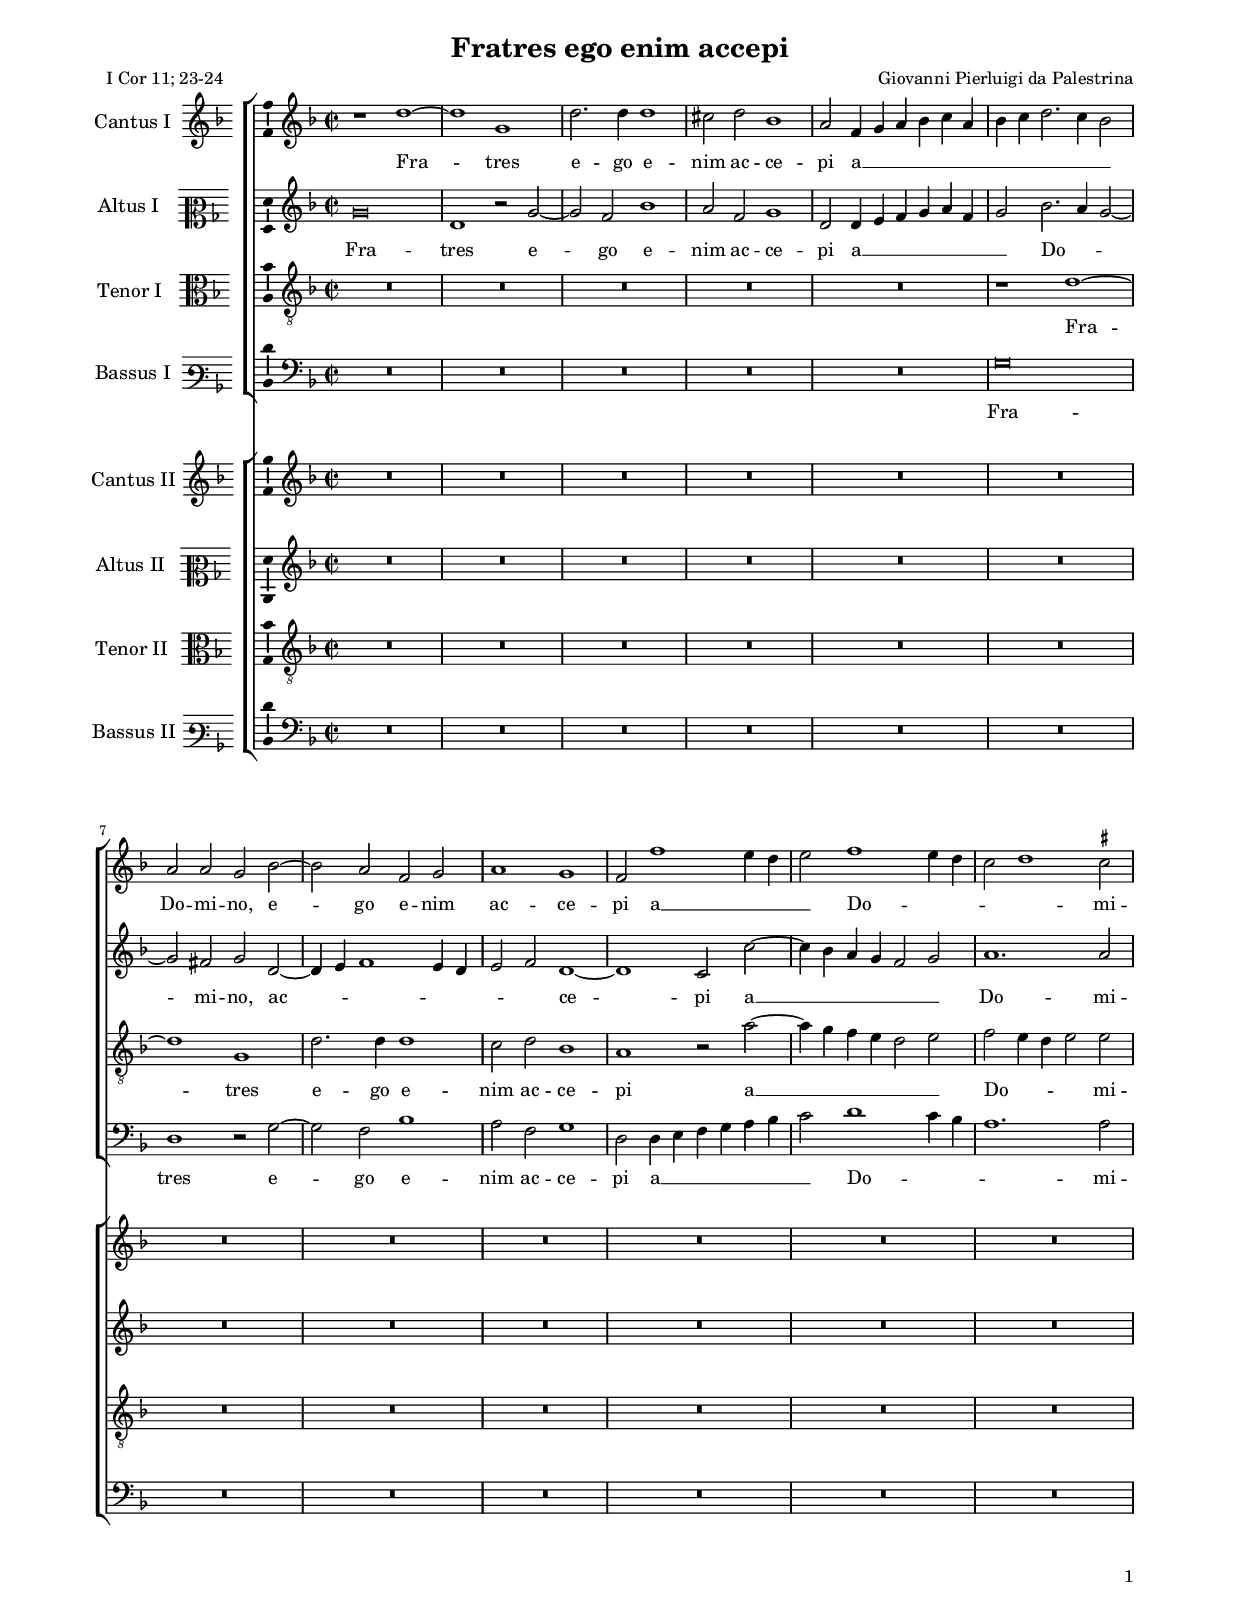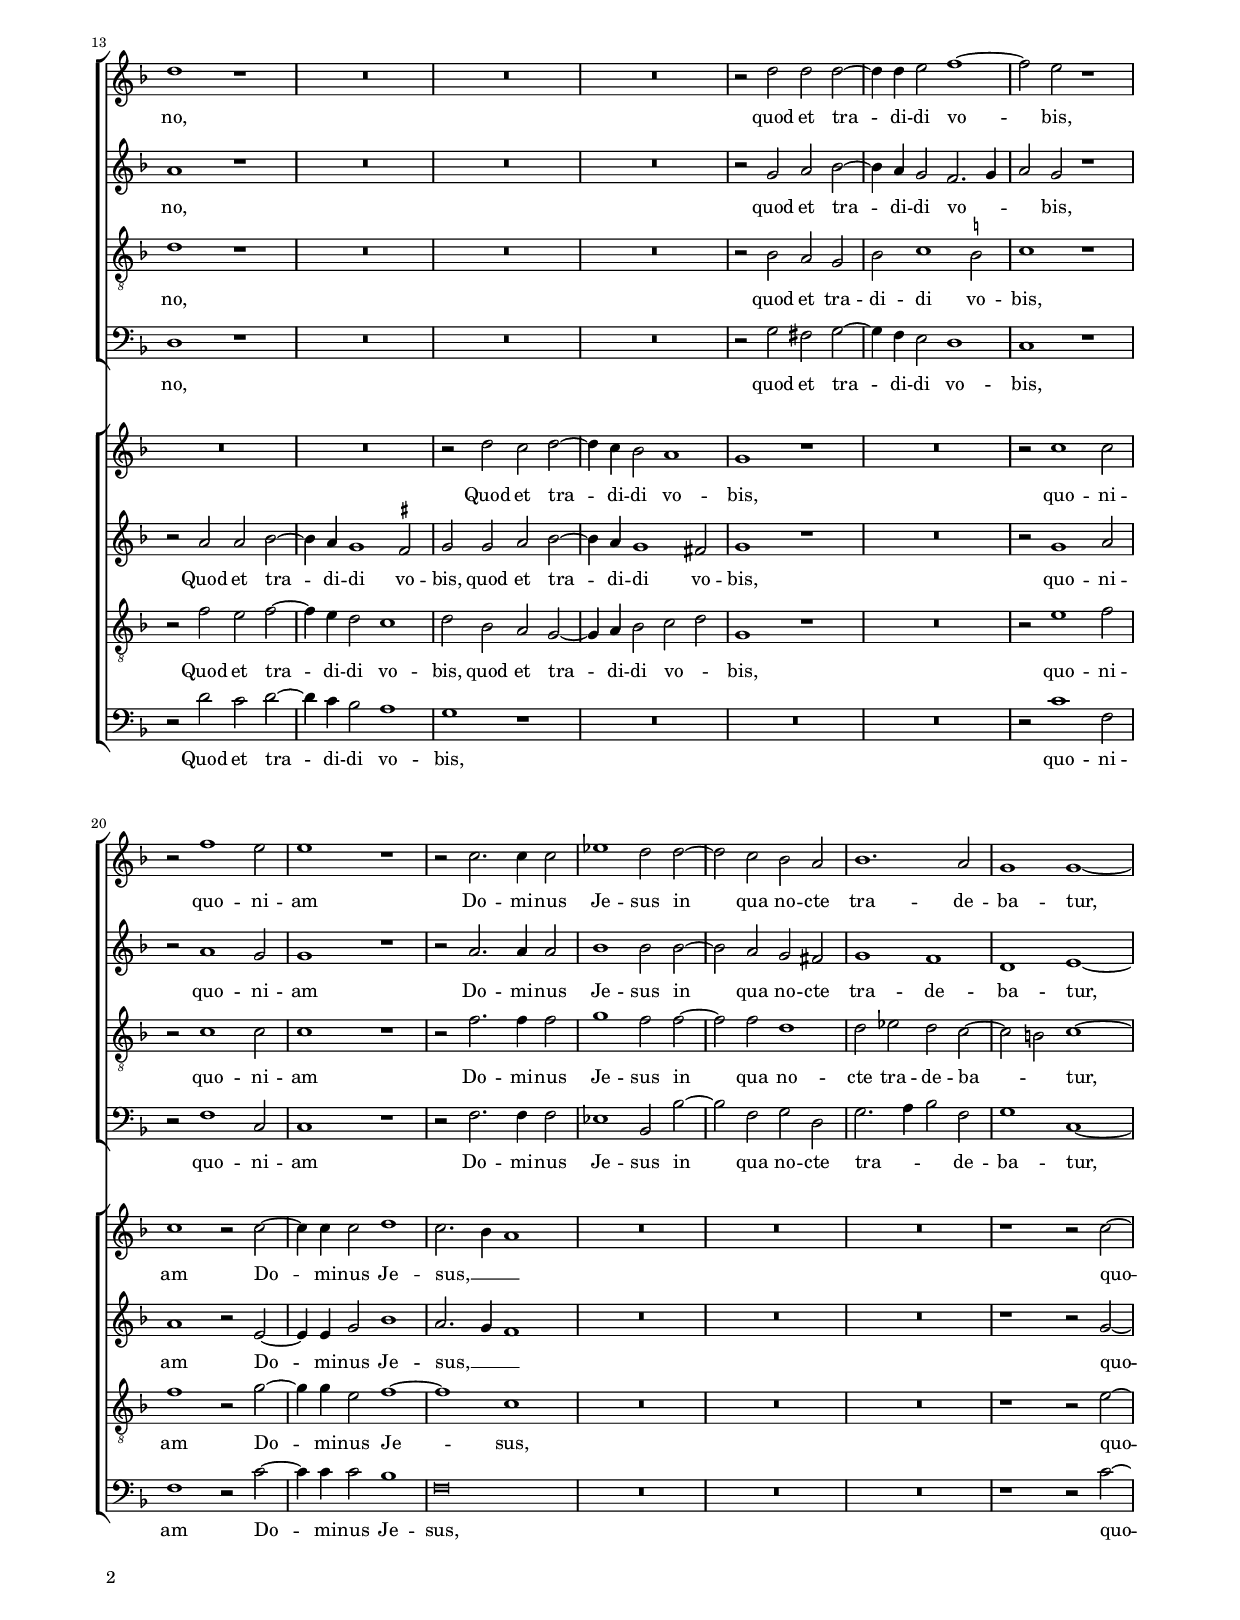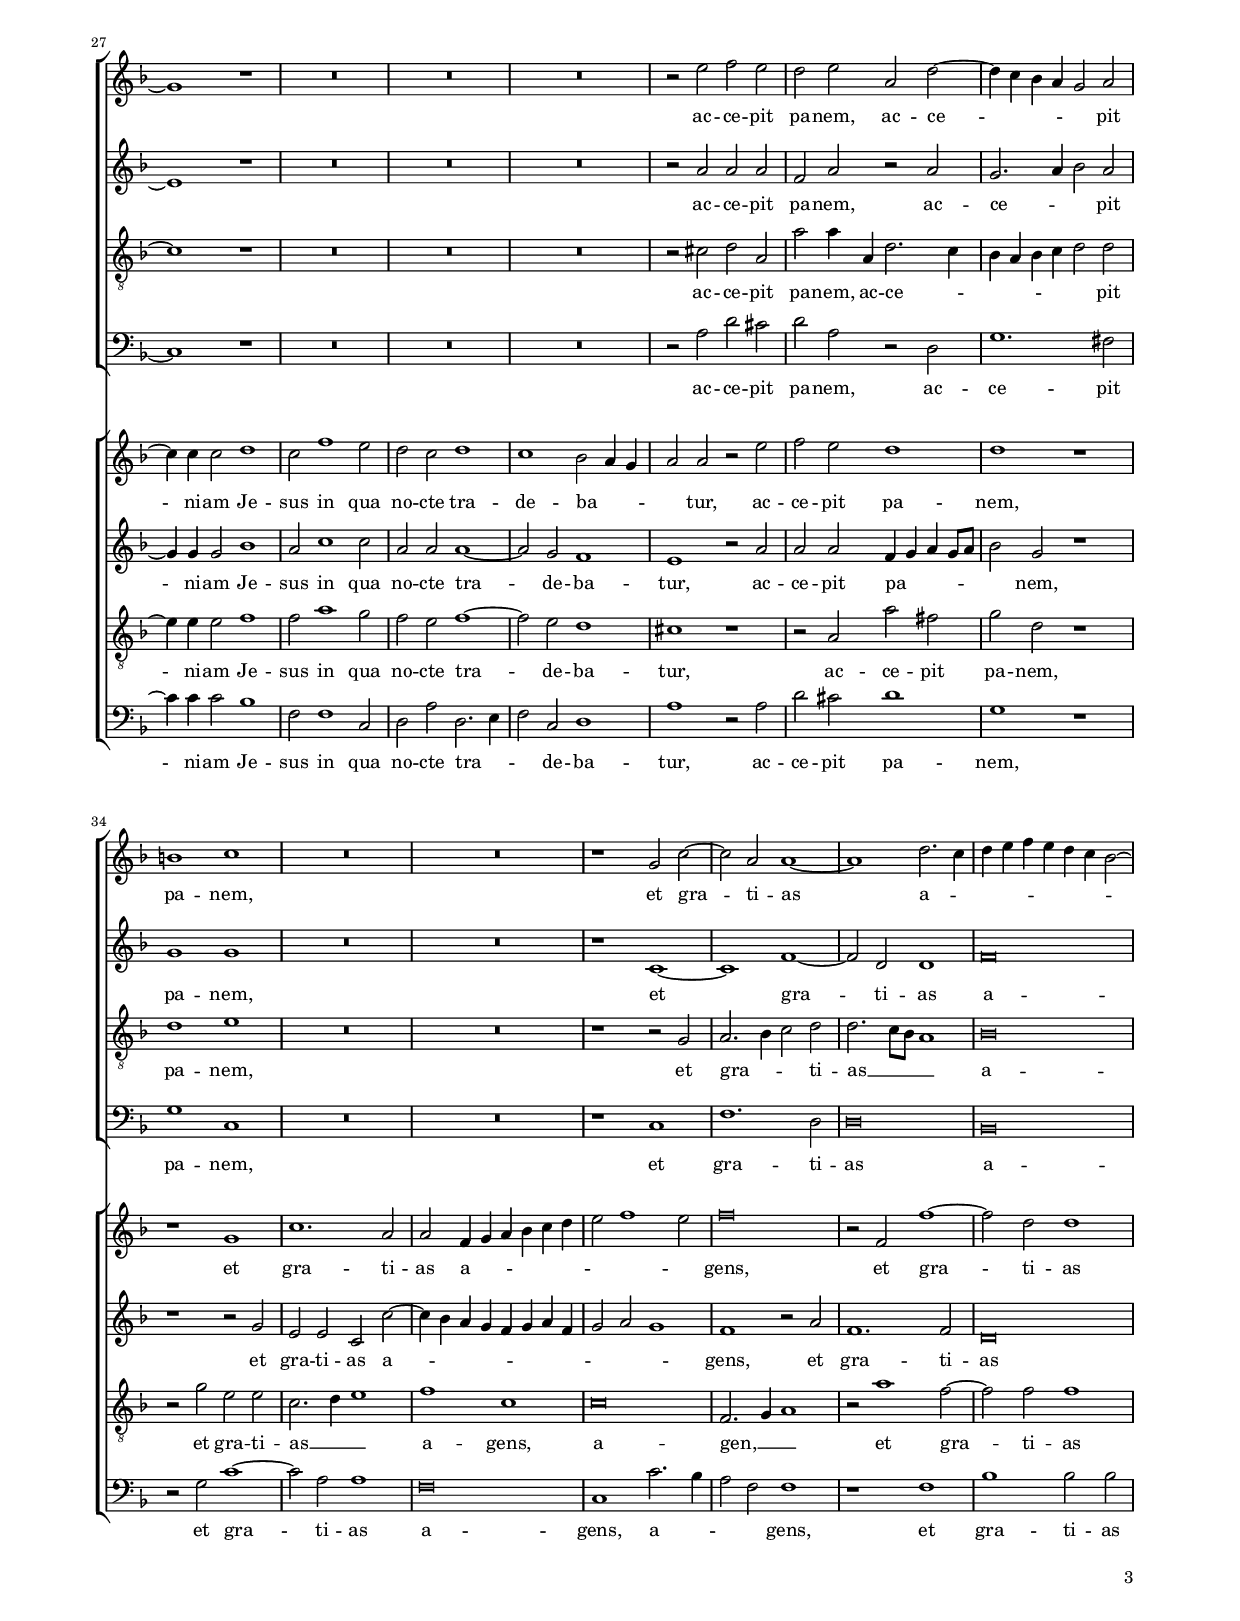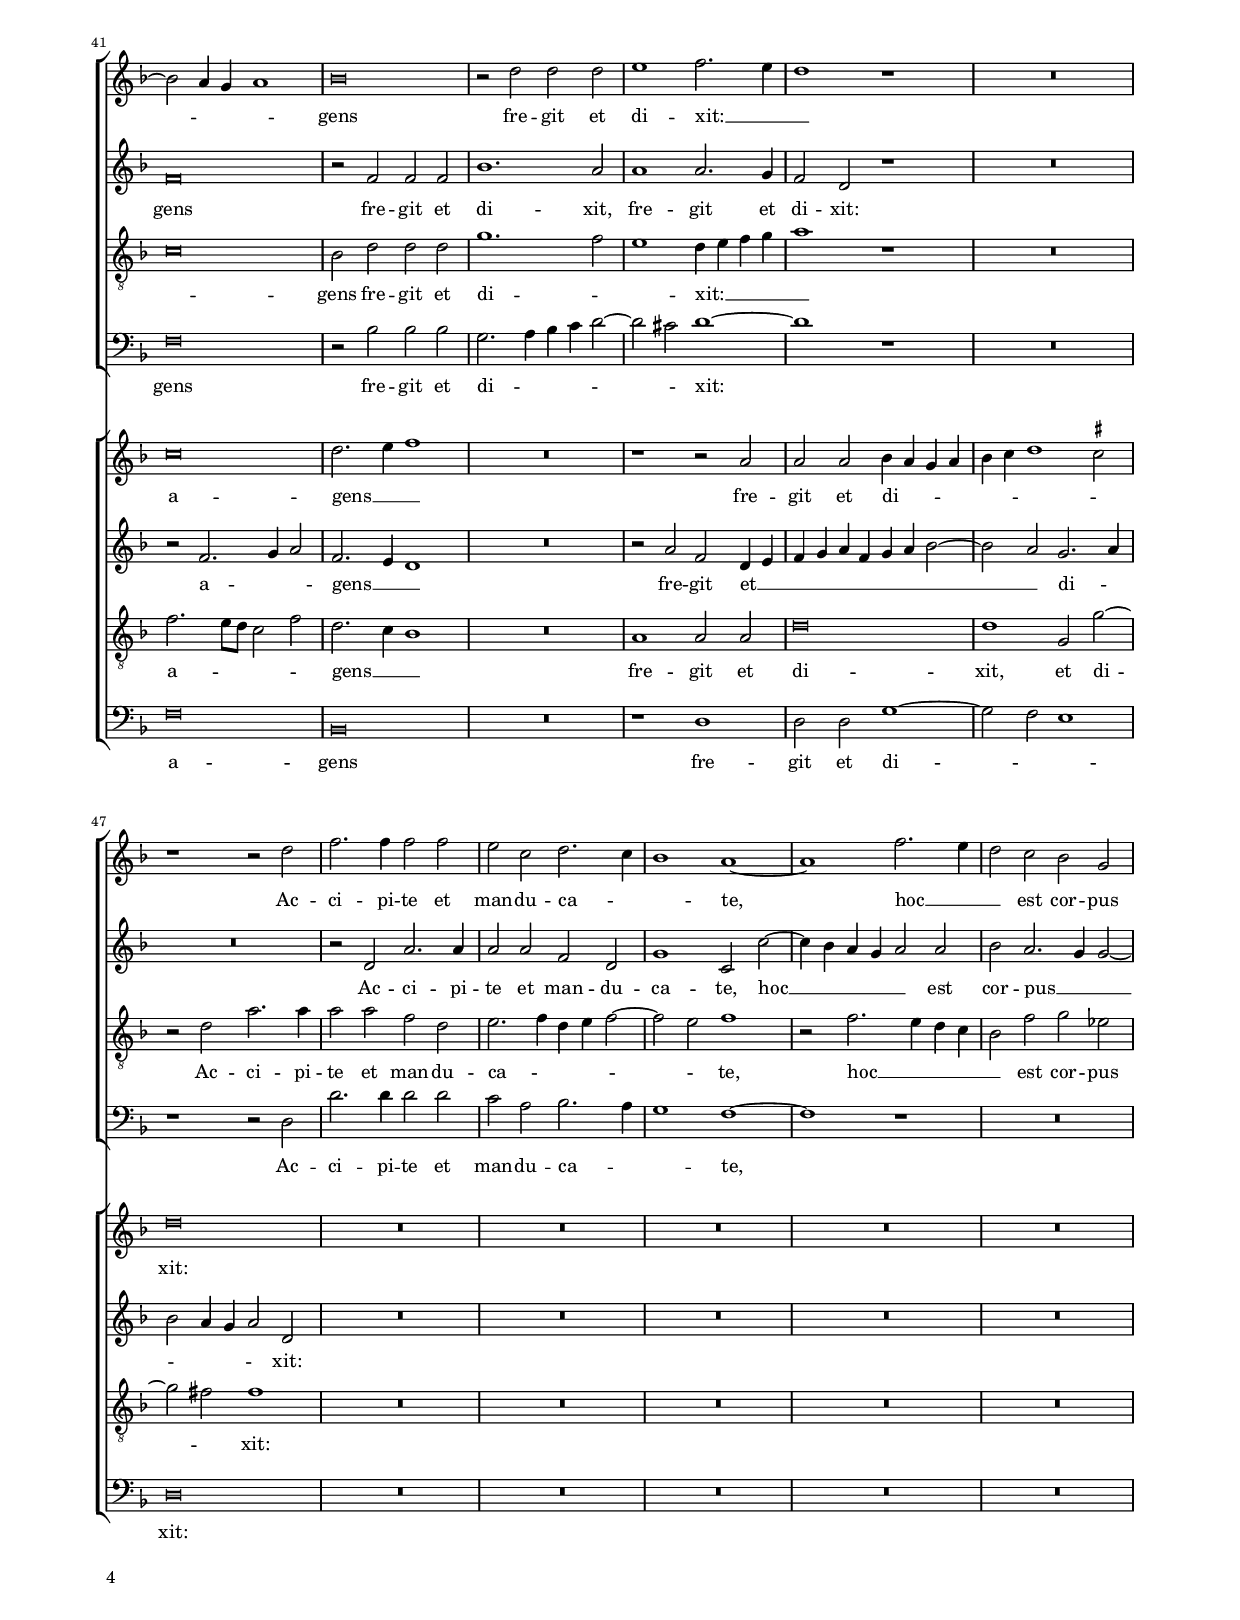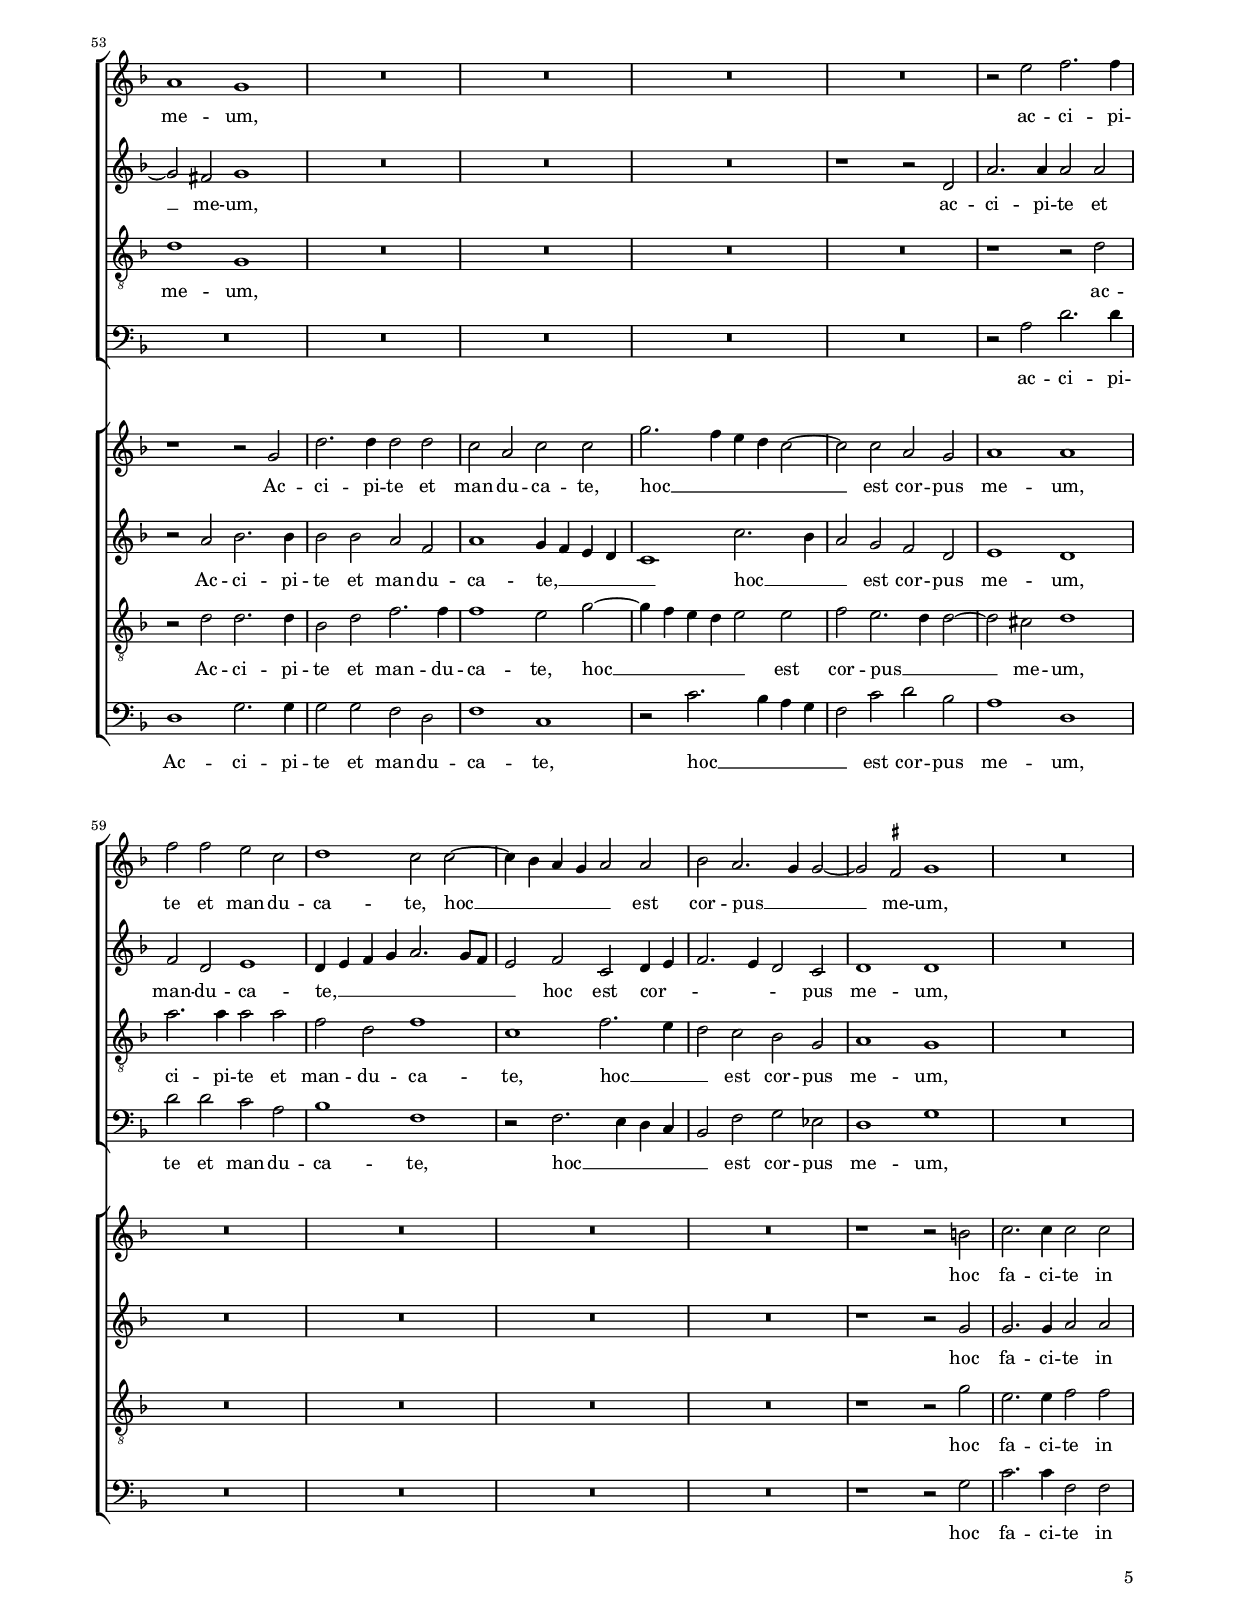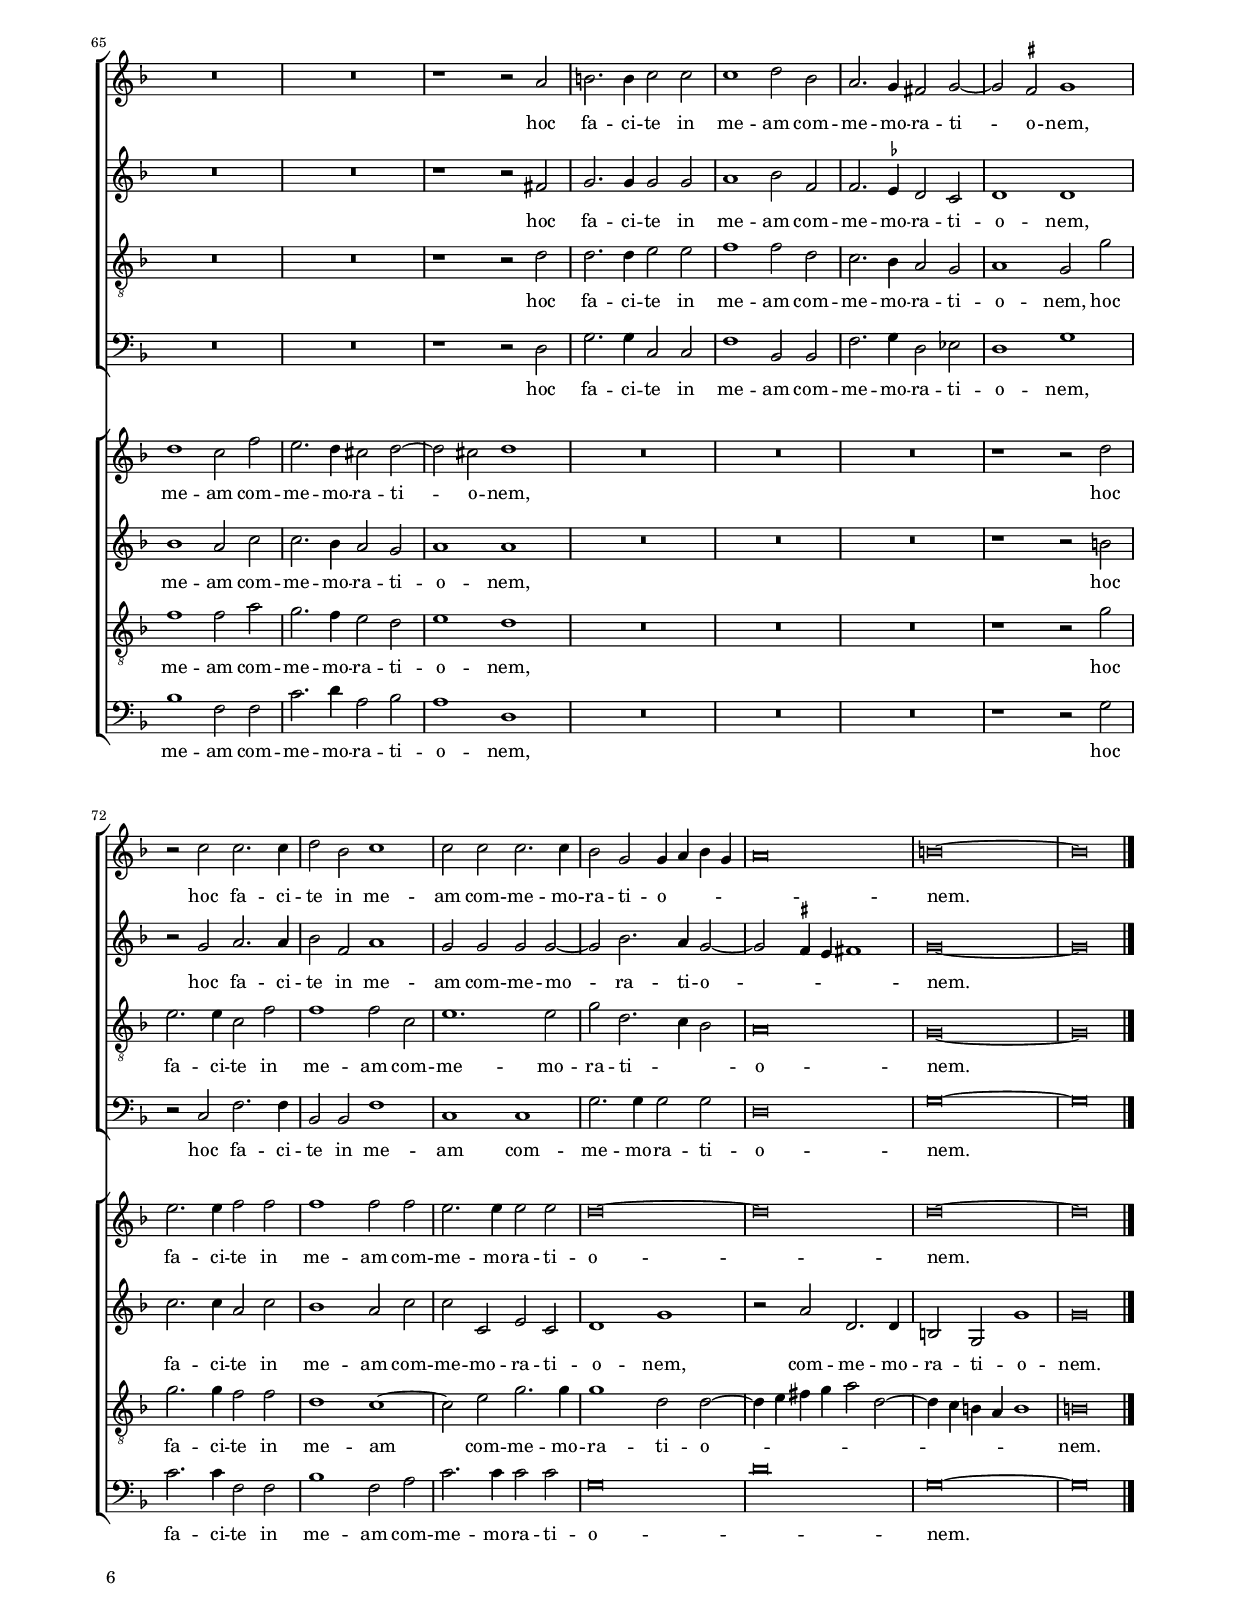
\header 
{
	title="Fratres ego enim accepi"
	composer="Giovanni Pierluigi da Palestrina"
	poet="I Cor 11; 23-24"
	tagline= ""
}

\version "2.24.0"
\include "deutsch.ly"
#(set-global-staff-size 15)
% #(set-default-paper-size "letter")
#(ly:set-option 'point-and-click #f)


\paper
	{
	top-margin = 2 \cm
	bottom-margin = 1.4 \cm
	left-margin = 1.8 \cm
	right-margin = 1.8 \cm
	print-page-number = ##f
	ragged-bottom = ##f
	ragged-last-bottom = ##f
%   systems-per-page = 2
%   page-count = 6
	system-system-spacing = #'((basic-distance . 18) (minimum-distance . 14) (padding . 7) (strechability . 250))
	oddFooterMarkup=\markup   \fill-line { "" \fromproperty #'page:page-number-string }
	evenFooterMarkup=\markup  \fill-line { \fromproperty #'page:page-number-string "" }
	last-bottom-spacing = #'((basic-distance . 12) (minimum-distance . 7) (padding . 4))
	}


global =  
	{
	\key f \major
	\time 2/2 \set Score.measureLength = #(ly:make-moment 2/1)
	\skip 1*2*78 \bar "|."
	}

	ficta = { \once \set suggestAccidentals = ##t }
	
	forget = #(define-music-function (music) (ly:music?) #{
	\accidentalStyle forget
	$music
	\accidentalStyle default
	#})

	
incipitcantusprimus = \markup { \score {
	{
	\set Staff.instrumentName = \markup { \fontsize #1 "Cantus I" }
	\key f \major
	\clef violin
	s4 \bar ""
	}
	\layout  {
	raggedright = ##t
	indent = 1.6 \cm
	line-width = 2.2\cm
	\context { \Staff \remove Time_signature_engraver }
	\override Staff.Clef.Y-extent = #'(0 . 0)
	}} \hspace #1 }
	  
incipitaltusprimus = \markup { \score {
	{
	\set Staff.instrumentName = \markup { \fontsize #1 "Altus I" }
	\key f \major
	\clef mezzosoprano
	s4 \bar ""
	}
	\layout  {
	raggedright = ##t
	indent = 1.6 \cm
	line-width = 2.2\cm
	\context { \Staff \remove Time_signature_engraver }
	\override Staff.Clef.Y-extent = #'(0 . 0)
	}} \hspace #1 }
	  
incipittenorprimus = \markup { \score {
	{
	\set Staff.instrumentName = \markup { \fontsize #1 "Tenor I" }
	\key f \major
	\clef alto
	s4 \bar ""
	}
	\layout  {
	raggedright = ##t
	indent = 1.6 \cm
	line-width = 2.2\cm
	\context { \Staff \remove Time_signature_engraver }
	\override Staff.Clef.Y-extent = #'(0 . 0)
	}} \hspace #1 }


incipitbassusprimus = \markup { \score {
	{
	\set Staff.instrumentName = \markup { \fontsize #1 "Bassus I" }
	\key f \major
	\clef varbaritone
	s4 \bar ""
	}
	\layout  {
	raggedright = ##t
	indent = 1.6 \cm
	line-width = 2.2\cm
	\context { \Staff \remove Time_signature_engraver }
	\override Staff.Clef.Y-extent = #'(0 . 0)
	}} \hspace #1 }

incipitcantussecundus = \markup { \score {
	{
	\set Staff.instrumentName = \markup { \fontsize #1 "Cantus II" }
	\key f \major
	\clef violin
	s4 \bar ""
	}
	\layout  {
	raggedright = ##t
	indent = 1.6 \cm
	line-width = 2.2\cm
	\context { \Staff \remove Time_signature_engraver }
	\override Staff.Clef.Y-extent = #'(0 . 0)
	}} \hspace #1 }


incipitaltussecundus = \markup { \score {
	{
	\set Staff.instrumentName = \markup { \fontsize #1 "Altus II" }
	\key f \major
	\clef mezzosoprano
	s4 \bar ""
	}
	\layout  {
	raggedright = ##t
	indent = 1.6 \cm
	line-width = 2.2\cm
	\context { \Staff \remove Time_signature_engraver }
	\override Staff.Clef.Y-extent = #'(0 . 0)
	}} \hspace #1 }


incipittenorsecundus = \markup { \score {
	{
	\set Staff.instrumentName = \markup { \fontsize #1 "Tenor II" }
	\key f \major
	\clef alto
	s4 \bar ""
	}
	\layout  {
	raggedright = ##t
	indent = 1.6 \cm
	line-width = 2.2\cm
	\context { \Staff \remove Time_signature_engraver }
	\override Staff.Clef.Y-extent = #'(0 . 0)
	}} \hspace #1 }	


incipitbassussecundus = \markup { \score {
	{
	\set Staff.instrumentName = \markup { \fontsize #1 "Bassus II" }
	\key f \major
	\clef varbaritone
	s4 \bar ""
	}
	\layout  {
	raggedright = ##t
	indent = 1.6 \cm
	line-width = 2.2\cm
	\context { \Staff \remove Time_signature_engraver }
	\override Staff.Clef.Y-extent = #'(0 . 0)
	}} \hspace #1 }

cantusprimus =  \relative c''
	{
	r1 d~
	d1 g,
	d'2. d4 d1
	cis2 d b1
%5
	a2 f4 g a b c a |
	b4 c d2. c4 b2
	a2 a g b~
	b2 a f g
	a1 g
%10
	f2 f'1 e4 d |
	e2 f1 e4 d
	c2 d1 \ficta cis2
	d1 r
	R\breve
%15
	R\breve |
	R\breve
	r2 d d d~
	d4 d e2 f1~
	f2 e r1
%20
	r2 f1 e2 |
	e1 r
	r2 c2. c4 c2
	es1 d2 d~
	d2 c b a
%25
	b1. a2 |
	g1 g~	
	g1 r
	R\breve
	R\breve
%30
	R\breve |
	r2 e' f e
	d2 e a, d~
	d4 c b a g2 a
	h1 c
%35
	R\breve |
	R\breve
	r1 g2 c~
	c2 a a1~
	a1 d2. c4
%40
	d4 e f e d c b2~ |
	b2 a4 g a1
	b\breve
	r2 d d d
	e1 f2. e4
%45
	d1 r |
	R\breve
	r1 r2 d
	f2. f4 f2 f
	e2 c d2. c4
%50
	b1 a~ |
	a1 f'2. e4
	d2 c b g
	a1 g
	R\breve
%55
	R\breve |
	R\breve
	R\breve
	r2 e' f2. f4
	f2 f e c
%60
	d1 c2 c~ |
	c4 b a g a2 a
	b2 a2. g4 g2~
	g2 \ficta fis g1
	R\breve
%65
	R\breve |
	R\breve
	r1 r2 a
	h2. h4 c2 c
	c1 d2 b
%70
	a2. g4 fis2 g~ |
	g2 \ficta fis g1
	r2 c c2. c4
	d2 b c1
	c2 c c2. c4
%75
	b2 g g4 a b g |
	a\breve
	h\breve~
	h\breve |
	}

altusprimus =  \relative c' 
	{
	g'\breve
	d1 r2 g~
	g2 f b1
	a2 f g1
%5
	d2 d4 e f g a f |
	g2 b2. a4 g2~
	g2 fis g d~
	d4 e f1 e4 d
	e2 f d1~
%10
	d1 c2 c'~ |
	c4 b a g f2 g
	a1. a2
	a1 r
	R\breve
%15
	R\breve |
	R\breve
	r2 g a b~
	b4 a g2 f2. g4
	a2 g r1
%20
	r2 a1 g2 |
	g1 r
	r2 a2. a4 a2
	b1 b2 b~
	b2 a g fis
%25
	g1 f |
	d1 e~
	e1 r
	R\breve
	R\breve
%30
	R\breve |
	r2 a a a
	f2 a r a
	g2. a4 b2 a
	g1 g
%35
	R\breve |
	R\breve
	r1 c,~
	c1 f~
	f2 d d1
%40
	f\breve |
	f\breve
	r2 f f f
	b1. a2
	a1 a2. g4
%45
	f2 d r1 |
	R\breve
	R\breve
	r2 d a'2. a4
	a2 a f d
%50
	g1 c,2 c'~ |
	c4 b a g a2 a
	b2 a2. g4 g2~
	g2 fis g1
	R\breve
%55
	R\breve |
	R\breve
	r1 r2 d
	a'2. a4 a2 a
	f2 d e1
%60
	d4 e f g a2. g8 f |
	e2 f c d4 e
	f2. e4 d2 c
	d1 d
	R\breve
%65
	R\breve |
	R\breve
	r1 r2 fis
	g2. g4 g2 g
	a1 b2 f
%70
	f2. \ficta es4 d2 c |
	d1 d
	r2 g a2. a4
	b2 f a1
	g2 g g g~
%75
	g2 b2. a4 g2~ |
	g2 \ficta fis4 e fis!1
	g\breve~
	g\breve |
	}

tenorprimus =  \relative c' 
	{
	R\breve
	R\breve
	R\breve
	R\breve
%5
	R\breve |
	r1 d~
	d1 g,
	d'2. d4 d1
	c2 d b1
%10
	a1 r2 a'~ |
	a4 g f e d2 e
	f2 e4 d e2 e
	d1 r
	R\breve
%15
	R\breve |
	R\breve
	r2 b a g
	b2 c1 \ficta h2
	c1 r
%20
	r2 c1 c2 |
	c1 r
	r2 f2. f4 f2
	g1 f2 f~
	f2 f d1
%25
	d2 es d c~ |
	c2 h c1~
	c1 r
	R\breve
	R\breve
%30
	R\breve |
	r2 cis d a
	a'2 a4 a, d2. c4
	b4 a b c d2 d
	d1 e
%35
	R\breve |
	R\breve
	r1 r2 g,
	a2. b4 c2 d
	d2. c8 b a1
%40
	b\breve |
	c\breve
	b2 d d d
	g1. f2
	e1 d4 e f g
%45
	a1 r |
	R\breve
	r2 d, a'2. a4
	a2 a f d
	e2. f4 d e f2~
%50
	f2 e f1 |
	r2 f2. e4 d c
	b2 f' g es
	d1 g,
	R\breve
%55
	R\breve |
	R\breve
	R\breve
	r1 r2 d'
	a'2. a4 a2 a
%60
	f2 d f1 |
	c1 f2. e4
	d2 c b g
	a1 g
	R\breve
%65
	R\breve |
	R\breve
	r1 r2 d'
	d2. d4 e2 e
	f1 f2 d
%70
	c2. b4 a2 g |
	a1 g2 g'
	e2. e4 c2 f
	f1 f2 c
	e1. e2
%75
	g2 d2. c4 b2 |
	a\breve
	g\breve~
	g\breve |
	}

bassusprimus  =  \relative c 
	{
	R\breve
	R\breve
	R\breve
	R\breve
%5
	R\breve |
	g'\breve
	d1 r2 g~
	g2 f b1
	a2 f g1
%10
	d2 d4 e f g a b |
	c2 d1 c4 b
	a1. a2
	d,1 r
	R\breve
%15
	R\breve |
	R\breve
	r2 g fis g~
	g4 f e2 d1
	c1 r
%20
	r2 f1 c2 |
	c1 r
	r2 f2. f4 f2
	es1 b2 b'~	
	b2 f g d
%25
	g2. a4 b2 f |
	g1 c,~
	c1 r
	R\breve
	R\breve
%30
	R\breve |
	r2 a' d cis
	d2 a r d,
	g1. fis2
	g1 c,
%35
	R\breve |
	R\breve
	r1 c
	f1. d2
	d\breve
%40
	b\breve |
	f'\breve
	r2 b b b
	g2. a4 b c d2~
	d2 cis d1~
%45
	d1 r |
	R\breve
	r1 r2 d,
	d'2. d4 d2 d
	c2 a b2. a4
%50
	g1 f~ |
	f1 r
	R\breve
	R\breve
	R\breve
%55
	R\breve |
	R\breve
	R\breve
	r2 a d2. d4
	d2 d c a
%60
	b1 f |
	r2 f2. e4 d c
	b2 f' g es
	d1 g
	R\breve
%65
	R\breve |
	R\breve
	r1 r2 d
	g2. g4 c,2 c
	f1 b,2 b
%70
	f'2. g4 d2 es |
	d1 g
	r2 c, f2. f4
	b,2 b f'1
	c1 c
%75
	g'2. g4 g2 g |
	d\breve
	g\breve~
	g\breve |
	}

cantussecundus =  \relative c''
	{
	R\breve
	R\breve
	R\breve
	R\breve
%5
	R\breve |
	R\breve
	R\breve
	R\breve
	R\breve
%10
	R\breve |
	R\breve
	R\breve
	R\breve
	R\breve
%15
	r2 d c d~ |
	d4 c b2 a1
	g1 r
	R\breve
	r2 c1 c2
%20
	c1 r2 c~ |
	c4 c c2 d1
	c2. b4 a1
	R\breve
	R\breve
%25
	R\breve |
	r1 r2 c~
	c4 c c2 d1
	c2 f1 e2
	d2 c d1
%30
	c1 b2 a4 g |
	a2 a r e'
	f2 e d1
	d1 r
	r1 g,
%35
	c1. a2 |
	a2 f4 g a b c d
	e2 f1 e2
	f\breve
	r2 f, f'1~
%40
	f2 d d1 |
	c\breve
	d2. e4 f1
	R\breve
	r1 r2 a,
%45
	a2 a b4 a g a |
	b4 c d1 \ficta cis2
	d\breve
	R\breve
	R\breve
%50
	R\breve |
	R\breve
	R\breve
	r1 r2 g,
	d'2. d4 d2 d
%55
	c2 a c c |
	g'2. f4 e d c2~
	c2 c a g
	a1 a
	R\breve
%60
	R\breve |
	R\breve
	R\breve
	r1 r2 h
	c2. c4 c2 c
%65
	d1 c2 f |
	e2. d4 cis2 d~
	d2 cis d1
	R\breve
	R\breve
%70
	R\breve |
	r1 r2 d
	e2. e4 f2 f
	f1 f2 f
	e2. e4 e2 e
%75
	d\breve~ |
	d\breve
	d\breve~
	d\breve |
	}

altussecundus =  \relative c'
	{
	R\breve
	R\breve
	R\breve
	R\breve
%5
	R\breve |
	R\breve
	R\breve
	R\breve
	R\breve
%10
	R\breve |
	R\breve
	R\breve
	r2 a' a b~
	b4 a g1 \ficta fis2
%15
	g2 g a b~ |
	b4 a g1 fis2
	g1 r
	R\breve
	r2 g1 a2
%20
	a1 r2 e~ |
	e4 e g2 b1
	a2. g4 f1
	R\breve
	R\breve
%25
	R\breve |
	r1 r2 g~
	g4 g g2 b1
	a2 c1 c2
	a2 a a1~
%30
	a2 g f1 |
	e1 r2 a
	a2 a f4 g a g8 a
	b2 g r1
	r1 r2 g
%35
	e2 e c c'~ |
	c4 b a g f g a f
	g2 a g1
	f1 r2 a
	f1. f2
%40
	d\breve |
	r2 f2. g4 a2
	f2. e4 d1
	R\breve
	r2 a' f d4 e
%45
	f4 g a f g a b2~ |
	b2 a g2. a4
	b2 a4 g a2 d,
	R\breve
	R\breve
%50
	R\breve |
	R\breve
	R\breve
	r2 a' b2. b4
	b2 b a f
%55
	a1 g4 f e d |
	c1 c'2. b4
	a2 g f d
	e1 d
	R\breve
%60
	R\breve |
	R\breve
	R\breve
	r1 r2 g
	g2. g4 a2 a
%65
	b1 a2 c |
	c2. b4 a2 g
	a1 a
	R\breve
	R\breve
%70
	R\breve |
	r1 r2 h
	c2. c4 a2 c
	b1 a2 c
	c2 c, e c
%75
	d1 g |
	r2 a d,2. d4
	h2 g g'1
	g\breve |
	}

tenorsecundus =  \relative c'
	{
	R\breve
	R\breve
	R\breve
	R\breve
%5
	R\breve |
	R\breve
	R\breve
	R\breve
	R\breve
%10
	R\breve |
	R\breve
	R\breve
	r2 f e f~
	f4 e d2 c1
%15
	d2 b a g~ |
	g4 a b2 c d
	g,1 r
	R\breve
	r2 e'1 f2
%20
	f1 r2 g~ |
	g4 g e2 f1~
	f1 c
	R\breve
	R\breve
%25
	R\breve |
	r1 r2 e~
	e4 e e2 f1
	f2 a1 g2
	f2 e f1~
%30
	f2 e d1 |
	cis1 r
	r2 a a' fis
	g2 d r1
	r2 g e e
%35
	c2. d4 e1 |
	f1 c
	c\breve
	f,2. g4 a1
	r2 a'1 f2~
%40
	f2 f f1 |
	f2. e8 d c2 f
	d2. c4 b1
	R\breve
	a1 a2 a
%45
	d\breve |
	d1 g,2 g'~
	g2 fis fis1
	R\breve
	R\breve
%50
	R\breve |
	R\breve
	R\breve
	r2 d d2. d4
	b2 d f2. f4
%55
	f1 e2 g~ |
	g4 f e d e2 e
	f2 e2. d4 d2~
	d2 cis d1
	R\breve
%60
	R\breve |
	R\breve
	R\breve
	r1 r2 g
	e2. e4 f2 f
%65
	f1 f2 a |
	g2. f4 e2 d
	e1 d
	R\breve
	R\breve
%70
	R\breve |
	r1 r2 g
	g2. g4 f2 f
	d1 c~
	c2 e g2. g4
%75
	g1 d2 d~ |
	d4 e fis g a2 d,~
	d4 c h a h1
	h\breve |
	}

bassussecundus =  \relative c
	{
	R\breve
	R\breve
	R\breve
	R\breve
%5
	R\breve |
	R\breve
	R\breve
	R\breve
	R\breve
%10
	R\breve |
	R\breve
	R\breve
	r2 d' c d~
	d4 c b2 a1
%15
	g1 r |
	R\breve
	R\breve
	R\breve
	r2 c1 f,2
%20
	f1 r2 c'~ |
	c4 c c2 b1
	f\breve
	R\breve
	R\breve
%25
	R\breve |
	r1 r2 c'~
	c4 c c2 b1
	f2 f1 c2
	d2 a' d,2. e4
%30
	f2 c d1 |
	a'1 r2 a
	d2 cis d1
	g,1 r
	r2 g c1~
%35
	c2 a a1 |
	f\breve
	c1 c'2. b4
	a2 f f1
	r1 f
%40
	b1 b2 b |
	f\breve
	b,\breve
	R\breve
	r1 d
%45
	d2 d g1~ |
	g2 f e1
	d\breve
	R\breve
	R\breve
%50
	R\breve |
	R\breve
	R\breve
	d1 g2. g4
	g2 g f d
%55
	f1 c |
	r2 c'2. b4 a g
	f2 c' d b
	a1 d,
	R\breve
%60
	R\breve |
	R\breve
	R\breve
	r1 r2 g
	c2. c4 f,2 f
%65
	b1 f2 f |
	c'2. d4 a2 b
	a1 d,
	R\breve
	R\breve
%70
	R\breve |
	r1 r2 g
	c2. c4 f,2 f
	b1 f2 a
	c2. c4 c2 c
%75
	g\breve |
	d'\breve
	g,\breve~
	g\breve |
	}


lyricscantusprimus = \lyricmode {
	Fra -- tres e -- go e -- nim ac -- ce -- pi a __ _ _ _ _ _ _ _ _ _ _ Do -- mi -- no,
	e -- go e -- nim ac -- ce -- pi a __ _ _ _ Do -- _ _ _ _ mi -- no,
	quod et tra -- di -- di vo -- bis,
	quo -- ni -- am Do -- mi -- nus Je -- sus in qua no -- cte tra -- de -- ba -- tur,
	ac -- ce -- pit pa -- nem,
	ac -- ce -- _ _ _ _ pit pa -- nem,
	et gra -- ti -- as a -- _ _ _ _ _ _ _ _ _ _ _ gens fre -- git et di -- xit: __ _ _
	Ac -- ci -- pi -- te et man -- du -- ca -- _ _ te,
	hoc __ _ _ est cor -- pus me -- um,
	ac -- ci -- pi -- te et man -- du -- ca -- te,
	hoc __ _ _ _ _ est cor -- pus __ _ _ me -- um,
	hoc fa -- ci -- te in me -- am com -- me -- mo -- ra -- ti -- o -- nem,
	hoc fa -- ci -- te in me -- am com -- me -- mo -- ra -- ti -- o -- _ _ _ _ nem.
	}


lyricsaltusprimus = \lyricmode {
	Fra -- tres e -- go e -- nim ac -- ce -- pi a __ _ _ _ _ _ _ Do -- _ _ mi -- no,
	ac -- _ _ _ _ _ _ ce -- pi a __ _ _ _ _ _ Do -- mi -- no,
	quod et tra -- di -- di vo -- _ _ bis,
	quo -- ni -- am Do -- mi -- nus Je -- sus in qua no -- cte tra -- de -- ba -- tur,
	ac -- ce -- pit pa -- nem,
	ac -- ce -- _ _ pit pa -- nem,
	et gra -- ti -- as a -- gens fre -- git et di -- xit,
	fre -- git et di -- xit:
	Ac -- ci -- pi -- te et man -- du -- ca -- te,
	hoc __ _ _ _ _ est cor -- pus __ _ _ me -- um,
	ac -- ci -- pi -- te et man -- du -- ca -- te, __ _ _ _ _ _ _ _
	hoc est cor -- _ _ _ _ pus me -- um,
	hoc fa -- ci -- te in me -- am com -- me -- mo -- ra -- ti -- o -- nem,
	hoc fa -- ci -- te in me -- am com -- me -- mo -- ra -- ti -- o -- _ _ _ nem.
	}


lyricstenorprimus = \lyricmode {
	Fra -- tres e -- go e -- nim ac -- ce -- pi a __ _ _ _ _ _ Do -- _ _ _ mi -- no,
	quod et tra -- di -- di vo -- bis,
	quo -- ni -- am Do -- mi -- nus Je -- sus in qua no -- cte tra -- de -- ba -- _ tur,
	ac -- ce -- pit pa -- nem,
	ac -- ce -- _ _ _ _ _ _ pit pa -- nem,
	et gra -- _ _ ti -- as __ _ _ _ a -- _ gens fre -- git et di -- _ _ xit: __ _ _ _ _
	Ac -- ci -- pi -- te et man -- du -- ca -- _ _ _ _ _ te,
	hoc __ _ _ _ _ est cor -- pus me -- um,
	ac -- ci -- pi -- te et man -- du -- ca -- te,
	hoc __ _ _ est cor -- pus me -- um,
	hoc fa -- ci -- te in me -- am com -- me -- mo -- ra -- ti -- o -- nem,
	hoc fa -- ci -- te in me -- am com -- me -- mo -- ra -- ti -- _ _ o -- nem.
	}


lyricsbassusprimus = \lyricmode {
	Fra -- tres e -- go e -- nim ac -- ce -- pi a __ _ _ _ _ _ _ Do -- _ _ _ mi -- no,
	quod et tra -- di -- di vo -- bis,
	quo -- ni -- am Do -- mi -- nus Je -- sus in qua no -- cte tra -- _ _ de -- ba -- tur,
	ac -- ce -- pit pa -- nem,
	ac -- ce -- pit pa -- nem,
	et gra -- ti -- as a -- gens fre -- git et di -- _ _ _ _ _ xit:
	Ac -- ci -- pi -- te et man -- du -- ca -- _ _ te,
	ac -- ci -- pi -- te et man -- du -- ca -- te,
	hoc __ _ _ _ _ est cor -- pus me -- um,
	hoc fa -- ci -- te in me -- am com -- me -- mo -- ra -- ti -- o -- nem,
	hoc fa -- ci -- te in me -- am com -- me -- mo -- ra -- ti -- o -- nem.
	}


lyricscantussecundus = \lyricmode {
	Quod et tra -- di -- di vo -- bis,
	quo -- ni -- am Do -- mi -- nus Je -- sus, __ _ _
	quo -- ni -- am Je -- sus in qua no -- cte tra -- de -- ba -- _ _ _ tur,
	ac -- ce -- pit pa -- nem,
	et gra -- ti -- as a -- _ _ _ _ _ _ _ _ gens,
	et gra -- ti -- as a -- gens __ _ _ fre -- git et di -- _ _ _ _ _ _ _ xit:
	Ac -- ci -- pi -- te et man -- du -- ca -- te,
	hoc __ _ _ _ _ est cor -- pus me -- um,
	hoc fa -- ci -- te in me -- am com -- me -- mo -- ra -- ti -- o -- nem,
	hoc fa -- ci -- te in me -- am com -- me -- mo -- ra -- ti -- o -- nem.
	}


lyricsaltussecundus = \lyricmode {
	Quod et tra -- di -- di vo -- bis,
	quod et tra -- di -- di vo -- bis,
	quo -- ni -- am Do -- mi -- nus Je -- sus, __ _ _
	quo -- ni -- am Je -- sus in qua no -- cte tra -- de -- ba -- tur,
	ac -- ce -- pit pa -- _ _ _ _ _ nem,
	et gra -- ti -- as a -- _ _ _ _ _ _ _ _ _ _ gens,
	et gra -- ti -- as a -- _ _ gens __ _ _ fre -- git et __ _ _ _ _ _ _ _ _ _ di -- _ _ _ _ _ xit:
	Ac -- ci -- pi -- te et man -- du -- ca -- te, __ _ _ _ _
	hoc __ _ _ est cor -- pus me -- um,
	hoc fa -- ci -- te in me -- am com -- me -- mo -- ra -- ti -- o -- nem,
	hoc fa -- ci -- te in me -- am com -- me -- mo -- ra -- ti -- o -- nem,
	com -- me -- mo -- ra -- ti -- o -- nem.
	}
	

lyricstenorsecundus = \lyricmode {
	Quod et tra -- di -- di vo -- bis,
	quod et tra -- di -- di vo -- _ bis,
	quo -- ni -- am Do -- mi -- nus Je -- sus,
	quo -- ni -- am Je -- sus in qua no -- cte tra -- de -- ba -- tur,
	ac -- ce -- pit pa -- nem,
	et gra -- ti -- as __ _ _ a -- gens,
	a -- gen, __ _ _ 
	et gra -- ti -- as a -- _ _ _ _ gens __ _ _ fre -- git et di -- xit,
	et di -- _ xit:
	Ac -- ci -- pi -- te et man -- du -- ca -- te,
	hoc __ _ _ _ _ est cor -- pus __ _ _ me -- um,
	hoc fa -- ci -- te in me -- am com -- me -- mo -- ra -- ti -- o -- nem,
	hoc fa -- ci -- te in me -- am com -- me -- mo -- ra -- ti -- o -- _ _ _ _ _ _ _ _ _ nem.
	}


lyricsbassussecundus = \lyricmode {
	Quod et tra -- di -- di vo -- bis,
	quo -- ni -- am Do -- mi -- nus Je -- sus,
	quo -- ni -- am Je -- sus in qua no -- cte tra -- _ _ de -- ba -- tur,
	ac -- ce -- pit pa -- nem,
	et gra -- ti -- as a -- gens,
	a -- _ _ _ gens,
	et gra -- ti -- as a -- gens fre -- git et di -- _ _ xit:
	Ac -- ci -- pi -- te et man -- du -- ca -- te,
	hoc __ _ _ _ _ est cor -- pus me -- um,
	hoc fa -- ci -- te in me -- am com -- me -- mo -- ra -- ti -- o -- nem,
	hoc fa -- ci -- te in me -- am com -- me -- mo -- ra -- ti -- o -- _ nem.
	}


\score
{
	\transpose c c {
	
<<
	\new ChoirStaff \with { \override StaffGrouper.staffgroup-staff-spacing.basic-distance = #15 
				\override StaffGrouper.staff-staff-spacing.basic-distance = #12 }
	<<
	
	\new Staff << \global
	\new Voice="v1" {
		\set Staff.instrumentName=\incipitcantusprimus
		\set Staff.midiInstrument = "reed organ"
		\clef violin
		\cantusprimus }
	\new Lyrics \lyricsto "v1" {\lyricscantusprimus }
	>>
	
	\new Staff << \global
	\new Voice="v2" {
		\set Staff.instrumentName=\incipitaltusprimus
		\set Staff.midiInstrument = "reed organ"
		\clef violin 
		\altusprimus }
	\new Lyrics \lyricsto "v2" {\lyricsaltusprimus }
	>>
	
	\new Staff << \global
	\new Voice="v3" {
		\set Staff.instrumentName=\incipittenorprimus
		\set Staff.midiInstrument = "reed organ"
		\clef "G_8"
		\tenorprimus }
	\new Lyrics \lyricsto "v3" {\lyricstenorprimus }
	>>
	
	\new Staff << \global
	\new Voice="v4" {
		\set Staff.instrumentName=\incipitbassusprimus
		\set Staff.midiInstrument = "reed organ"
		\clef bass 
		\bassusprimus }
	\new Lyrics \lyricsto "v4" {\lyricsbassusprimus}
	>>
	>>
	
	\new ChoirStaff \with { \override StaffGrouper.staff-staff-spacing.basic-distance = #12 }
	<<
	
	\new Staff << \global
	\new Voice="v5" {
		\set Staff.instrumentName=\incipitcantussecundus
		\set Staff.midiInstrument = "church organ"
		\clef violin
		\cantussecundus }
	\new Lyrics \lyricsto "v5" {\lyricscantussecundus }
	>>
	
	\new Staff << \global
	\new Voice="v6" {
		\set Staff.instrumentName=\incipitaltussecundus
		\set Staff.midiInstrument = "church organ"
		\clef violin 
		\altussecundus }
	\new Lyrics \lyricsto "v6" {\lyricsaltussecundus }
	>>
	
	\new Staff << \global
	\new Voice="v7" {
		\set Staff.instrumentName=\incipittenorsecundus
		\set Staff.midiInstrument = "church organ"
		\clef "G_8"
		\tenorsecundus }
	\new Lyrics \lyricsto "v7" {\lyricstenorsecundus }
	>>
	
	\new Staff << \global
	\new Voice="v8" {
		\set Staff.instrumentName=\incipitbassussecundus
		\set Staff.midiInstrument = "church organ"
		\clef bass 
		\bassussecundus }
	\new Lyrics \lyricsto "v8" {\lyricsbassussecundus}
	>>
	>>
>>
	} % transpose

\layout
	{
	indent = 2.5 \cm
	\context { \Lyrics \override VerticalAxisGroup.nonstaff-relatedstaff-spacing.padding = #1.3 }
%	\context { \Lyrics \override LyricText.font-size = #1 }
	\context { \Score \override BarNumber.padding = #2 }
	\context { \Voice \override NoteHead.style = #'baroque }
	\context { \Staff \consists Ambitus_engraver }
	\context { \Staff \override TimeSignature.break-visibility = #end-of-line-invisible }
	}

\midi
	{
	 \tempo 2 = 85
	}
	  
}

% EOF
